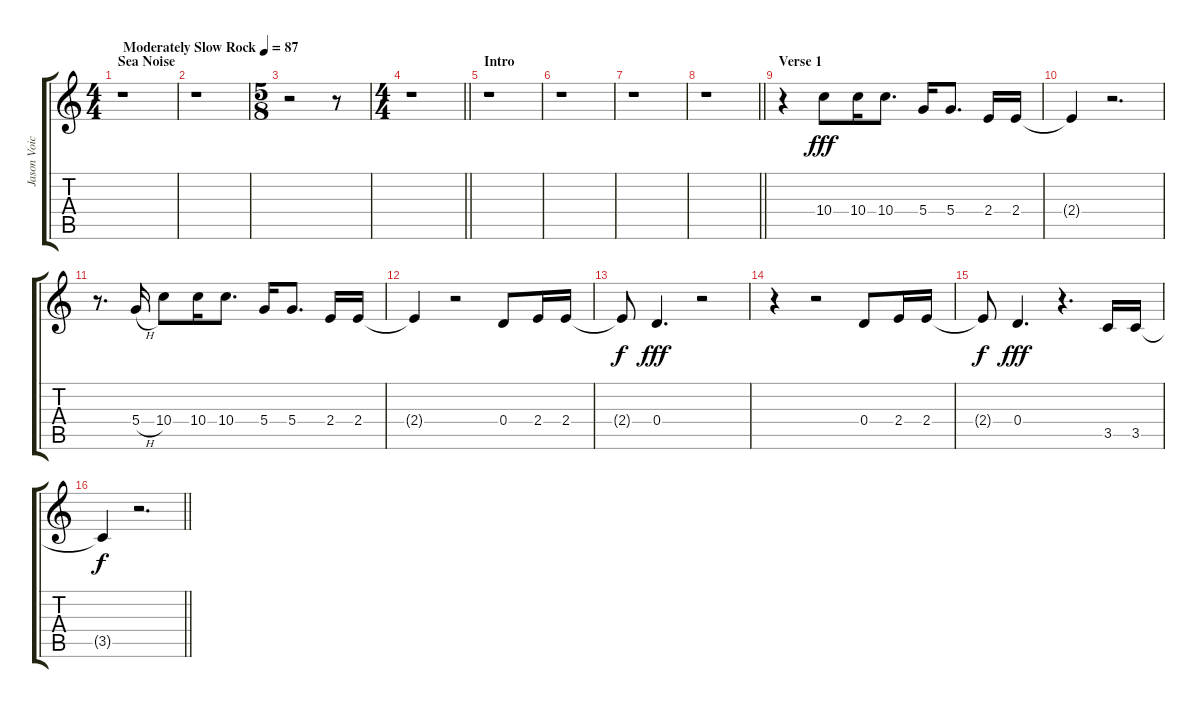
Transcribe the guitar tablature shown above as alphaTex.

\track ("Jason Voice" "Jason Voic") {instrument contrabass}
\staff {score tabs}
\tuning (E4 B3 G3 D3 A2 E2) {hide}
\ts (4 4)
\section ("" "Sea Noise")
\tempo (87 "Moderately Slow Rock")
\clef g2
\ks c
r.1{dy fff instrument contrabass} |
r.1 |
\ts (5 8)
r.2 r.8 |
\ts (4 4)
\barLineRight lightlight
r.1 |
\section ("" "Intro")
r.1 |
r.1 |
r.1 |
\barLineRight lightlight
r.1 |
\section ("" "Verse 1")
r.4 10.4.8 10.4.16 10.4.8{d} 5.4.16 5.4.8{d} 2.4.16 2.4.16 |
2.4{t}.4 r.2{d} |
r.8{d} 5.4{h}.16 10.4.8 10.4.16 10.4.8{d} 5.4.16 5.4.8{d} 2.4.16 2.4.16 |
2.4{t}.4 r.2 0.4.8 2.4.16 2.4.16 |
2.4{t}.8{dy f} 0.4.4{d dy fff} r.2 |
r.4 r.2 0.4.8 2.4.16 2.4.16 |
2.4{t}.8{dy f} 0.4.4{d dy fff} r.4{d} 3.5.16 3.5.16 |
\barLineRight lightlight
3.5{t}.4{dy f} r.2{d}
